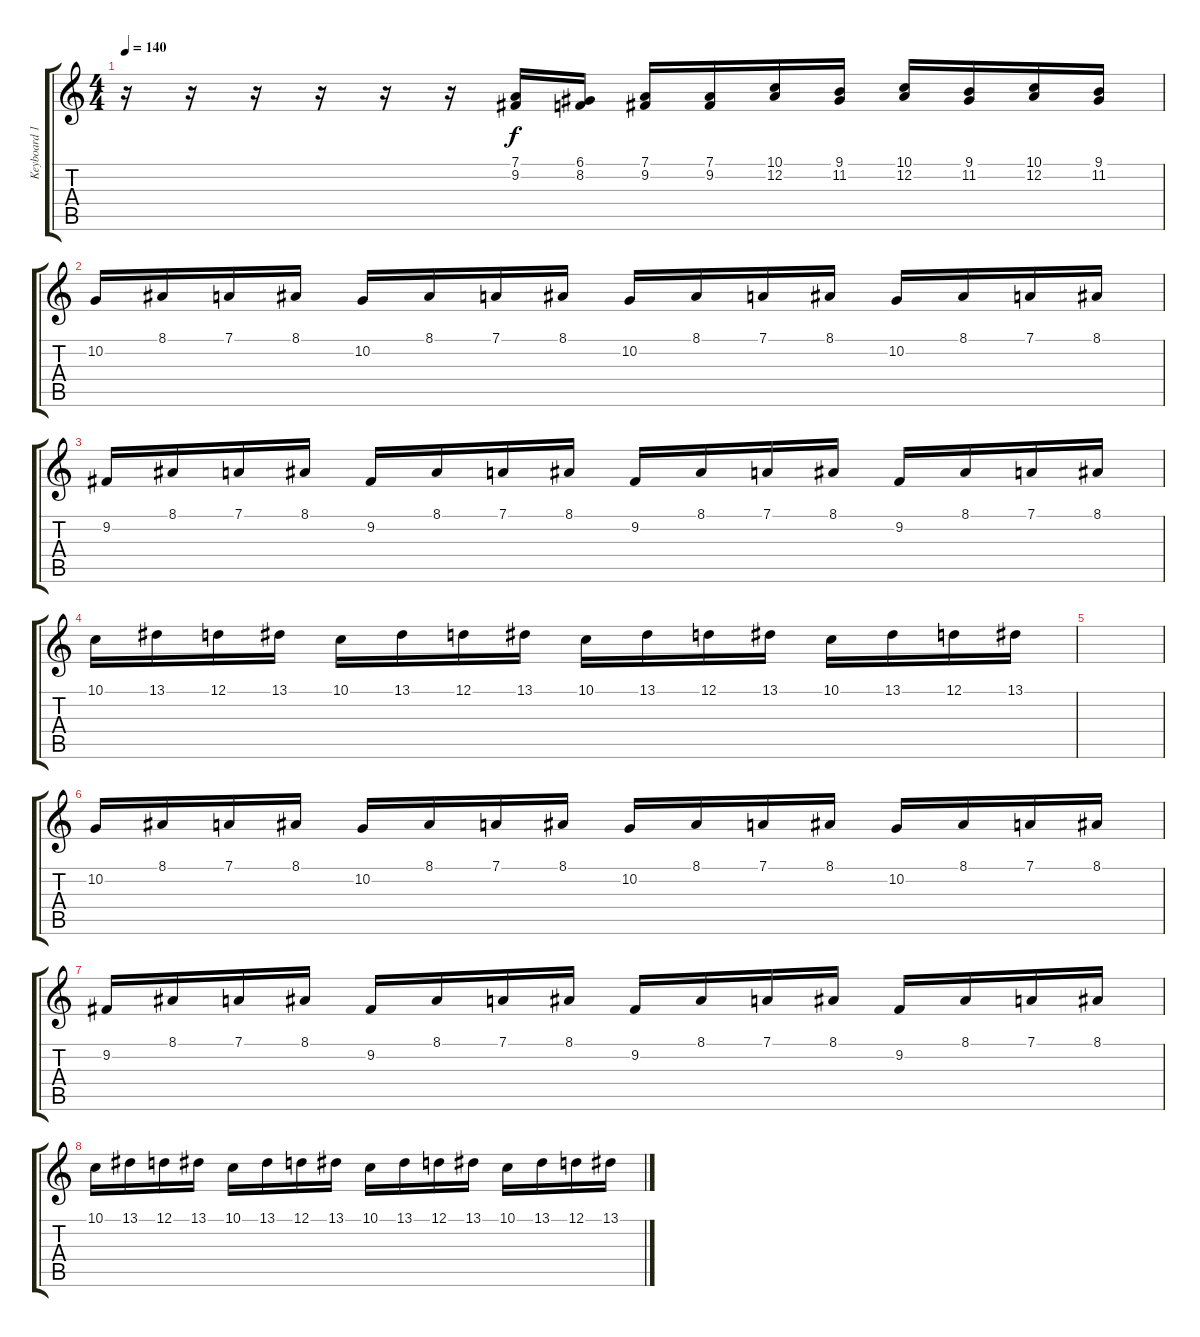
\track ("Keyboard 1" "Keyboard 1") {instrument churchorgan}
\staff {score tabs}
\tuning (D4 A3 F3 C3 G2 D2) {hide}
\ts (4 4)
\tempo 140
\clef g2
\ks c
r.16{dy f instrument churchorgan} r.16 r.16 r.16 r.16 r.16 (7.1 9.2).16 (6.1 8.2).16 (7.1 9.2).16 (7.1 9.2).16 (10.1 12.2).16 (9.1 11.2).16 (10.1 12.2).16 (9.1 11.2).16 (10.1 12.2).16 (9.1 11.2).16 |
10.2.16{volume 8} 8.1.16 7.1.16 8.1.16 10.2.16 8.1.16 7.1.16 8.1.16 10.2.16 8.1.16 7.1.16 8.1.16 10.2.16 8.1.16 7.1.16 8.1.16 |
9.2.16 8.1.16 7.1.16 8.1.16 9.2.16 8.1.16 7.1.16 8.1.16 9.2.16 8.1.16 7.1.16 8.1.16 9.2.16 8.1.16 7.1.16 8.1.16 |
10.1.16 13.1.16 12.1.16 13.1.16 10.1.16 13.1.16 12.1.16 13.1.16 10.1.16 13.1.16 12.1.16 13.1.16 10.1.16 13.1.16 12.1.16 13.1.16 |
|
10.2.16{volume 10} 8.1.16 7.1.16 8.1.16 10.2.16 8.1.16 7.1.16 8.1.16 10.2.16 8.1.16 7.1.16 8.1.16 10.2.16 8.1.16 7.1.16 8.1.16 |
9.2.16 8.1.16 7.1.16 8.1.16 9.2.16 8.1.16 7.1.16 8.1.16 9.2.16 8.1.16 7.1.16 8.1.16 9.2.16 8.1.16 7.1.16 8.1.16 |
10.1.16 13.1.16 12.1.16 13.1.16 10.1.16 13.1.16 12.1.16 13.1.16 10.1.16 13.1.16 12.1.16 13.1.16 10.1.16 13.1.16 12.1.16 13.1.16
